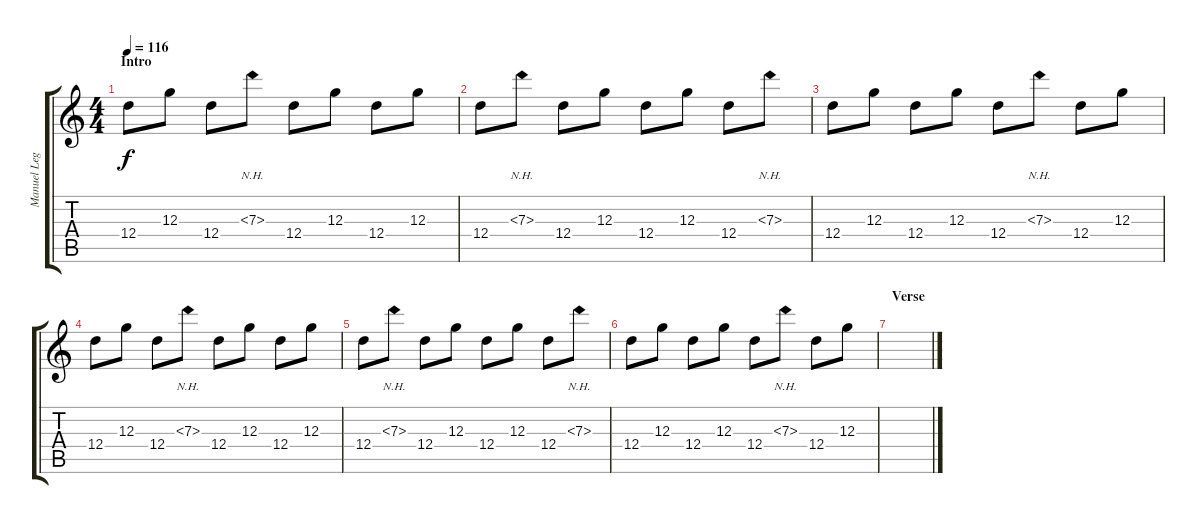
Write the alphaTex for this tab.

\track ("Manuel Legarda" "Manuel Leg") {instrument distortionguitar}
\staff {score tabs}
\tuning (E4 B3 G3 D3 A2 E2) {hide}
\ts (4 4)
\section ("" "Intro")
\tempo 116
\clef g2
\ks c
12.4.8{dy f volume 10 instrument electricguitarclean} 12.3.8 12.4.8 7.3{nh}.8 12.4.8 12.3.8 12.4.8 12.3.8 |
12.4.8{instrument electricguitarclean} 7.3{nh}.8 12.4.8 12.3.8 12.4.8 12.3.8 12.4.8 7.3{nh}.8 |
12.4.8{instrument electricguitarclean} 12.3.8 12.4.8 12.3.8 12.4.8 7.3{nh}.8 12.4.8 12.3.8 |
12.4.8{instrument electricguitarclean} 12.3.8 12.4.8 7.3{nh}.8 12.4.8 12.3.8 12.4.8 12.3.8 |
12.4.8{instrument electricguitarclean} 7.3{nh}.8 12.4.8 12.3.8 12.4.8 12.3.8 12.4.8 7.3{nh}.8 |
12.4.8{instrument electricguitarclean} 12.3.8 12.4.8 12.3.8 12.4.8 7.3{nh}.8 12.4.8 12.3.8 |
\section ("" "Verse")
